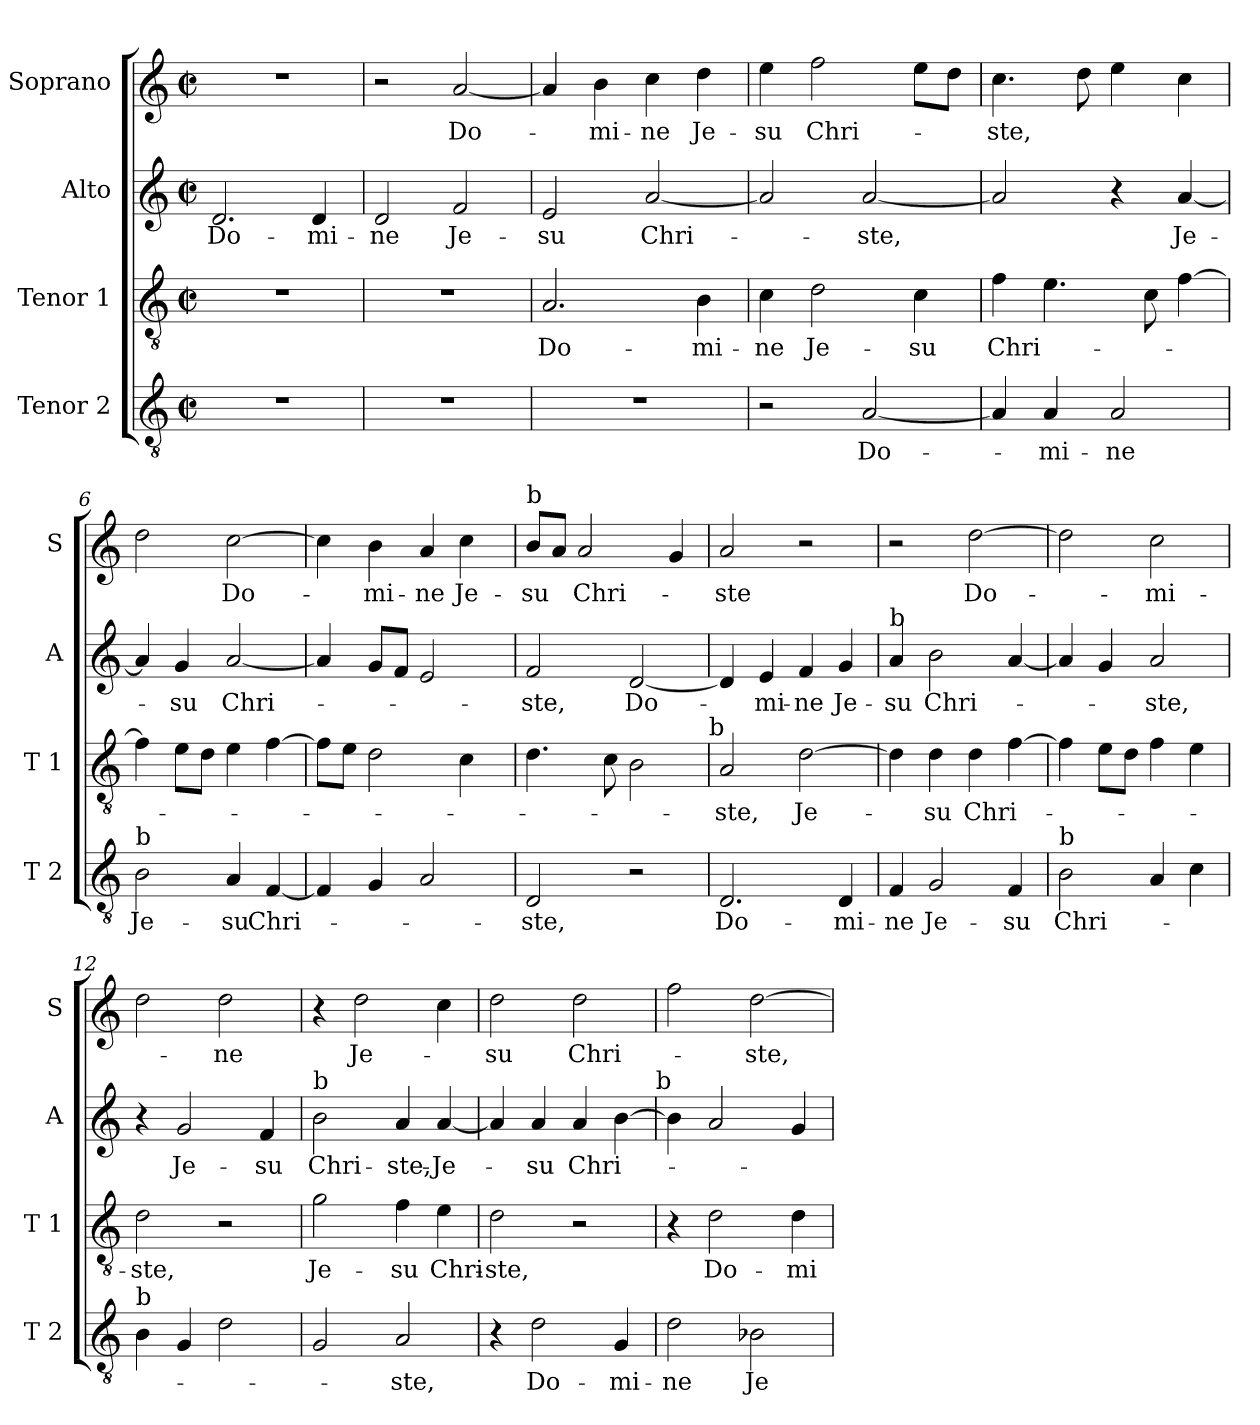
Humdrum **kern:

**kern	**text	**kern	**text	**kern	**text	**kern	**text
*part4	*part4	*part3	*part3	*part2	*part2	*part1	*part1
*staff4	*staff4	*staff3	*staff3	*staff2	*staff2	*staff1	*staff1
*I"Tenor 2	*	*I"Tenor 1	*	*I"Alto	*	*I"Soprano	*
*I'T 2	*	*I'T 1	*	*I'A	*	*I'S	*
*clefGv2	*	*clefGv2	*	*clefG2	*	*clefG2	*
*k[]	*	*k[]	*	*k[]	*	*k[]	*
*C:	*	*C:	*	*C:	*	*C:	*
*M2/2	*	*M2/2	*	*M2/2	*	*M2/2	*
*met(c|)	*	*met(c|)	*	*met(c|)	*	*met(c|)	*
=1	=1	=1	=1	=1	=1	=1	=1
1r	.	1r	.	2.d/	Do-	1r	.
.	.	.	.	4d/	-mi-	.	.
=2	=2	=2	=2	=2	=2	=2	=2
1r	.	1r	.	2d/	-ne	2r	.
.	.	.	.	2f/	Je-	[2a/	Do-
=3	=3	=3	=3	=3	=3	=3	=3
1r	.	2.A/	Do-	2e/	-su	4a/]	.
.	.	.	.	.	.	4b\	-mi-
.	.	.	.	[2a/	Chri-	4cc\	-ne
.	.	4B\	-mi-	.	.	4dd\	Je-
=4	=4	=4	=4	=4	=4	=4	=4
2r	.	4c\	-ne	2a/]	.	4ee\	-su
.	.	2d\	Je-	.	.	2ff\	Chri-
[2A/	Do-	.	.	[2a/	-ste,	.	.
.	.	4c\	-su	.	.	8ee\L	.
.	.	.	.	.	.	8dd\J	.
=5	=5	=5	=5	=5	=5	=5	=5
4A/]	.	4f\	Chri-	2a/]	.	4.cc\	-ste,
4A/	-mi-	4.e\	.	.	.	.	.
.	.	.	.	.	.	8dd\	.
2A/	-ne	.	.	4r	.	4ee\	.
.	.	8c\	.	.	.	.	.
.	.	[4f\	.	[4a/	Je-	4cc\	.
=6	=6	=6	=6	=6	=6	=6	=6
!LO:TX:a:t=b	!	!	!	!	!	!	!
2B\	Je-	4f\]	.	4a/]	.	2dd\	.
.	.	8e\L	.	4g/	-su	.	.
.	.	8d\J	.	.	.	.	.
4A/	-su	4e\	.	[2a/	Chri-	[2cc\	Do-
[4F/	Chri-	[4f\	.	.	.	.	.
!!LO:LB:g=z
=7	=7	=7	=7	=7	=7	=7	=7
4F/]	.	8f\L]	.	4a/]	.	4cc\]	.
.	.	8e\J	.	.	.	.	.
4G/	.	2d\	.	8g/L	.	4b\	-mi-
.	.	.	.	8f/J	.	.	.
2A/	.	.	.	2e/	.	4a/	-ne
.	.	4c\	.	.	.	4cc\	Je-
=8	=8	=8	=8	=8	=8	=8	=8
!	!	!	!	!	!	!LO:TX:a:t=b	!
2D/	-ste,	4.d\	.	2f/	-ste,	8b/L	-su
.	.	.	.	.	.	8a/J	.
.	.	.	.	.	.	2a/	Chri-
.	.	8c\	.	.	.	.	.
2r	.	2B\	.	[2d/	Do-	.	.
.	.	.	.	.	.	4g/	.
!	!	!LO:TX:a:t=b	!	!	!	!	!
=9	=9	=9	=9	=9	=9	=9	=9
2.D/	Do-	2A/	-ste,	4d/]	.	2a/	-ste
.	.	.	.	4e/	-mi-	.	.
.	.	[2d\	Je-	4f/	-ne	2r	.
4D/	-mi-	.	.	4g/	Je-	.	.
=10	=10	=10	=10	=10	=10	=10	=10
!	!	!	!	!LO:TX:a:t=b	!	!	!
4F/	-ne	4d\]	.	4a/	-su	2r	.
2G/	Je-	4d\	-su	2b\	Chri-	.	.
.	.	4d\	Chri-	.	.	[2dd\	Do-
4F/	-su	[4f\	.	[4a/	.	.	.
=11	=11	=11	=11	=11	=11	=11	=11
!LO:TX:a:t=b	!	!	!	!	!	!	!
2B\	Chri-	4f\]	.	4a/]	.	2dd\]	.
.	.	8e\L	.	4g/	.	.	.
.	.	8d\J	.	.	.	.	.
4A/	.	4f\	.	2a/	-ste,	2cc\	-mi-
4c\	.	4e\	.	.	.	.	.
=12	=12	=12	=12	=12	=12	=12	=12
!LO:TX:a:t=b	!	!	!	!	!	!	!
4B\	.	2d\	-ste,	4r	.	2dd\	.
4G/	.	.	.	2g/	Je-	.	.
2d\	.	2r	.	.	.	2dd\	-ne
.	.	.	.	4f/	-su	.	.
!!LO:LB:g=z
=13	=13	=13	=13	=13	=13	=13	=13
!	!	!	!	!LO:TX:a:t=b	!	!	!
2G/	.	2g\	Je-	2b\	Chri-	4r	.
.	.	.	.	.	.	2dd\	Je-
2A/	-ste,	4f\	-su	4a/	-ste,-	.	.
.	.	4e\	Chri-	[4a/	-Je-	4cc\	.
=14	=14	=14	=14	=14	=14	=14	=14
4r	.	2d\	-ste,	4a/]	.	2dd\	-su
2d\	Do-	.	.	4a/	-su	.	.
.	.	2r	.	4a/	Chri-	2dd\	Chri-
4G/	-mi-	.	.	[4b\	.	.	.
!	!	!	!	!LO:TX:a:t=b	!	!	!
=15	=15	=15	=15	=15	=15	=15	=15
2d\	-ne	4r	.	4b\]	.	2ff\	.
.	.	2d\	Do-	2a/	.	.	.
2B-X\	Je-	.	.	.	.	[2dd\	-ste,
.	.	4d\	-mi-	4g/	.	.	.
=	=	=	=	=	=	=	=
*-	*-	*-	*-	*-	*-	*-	*-
